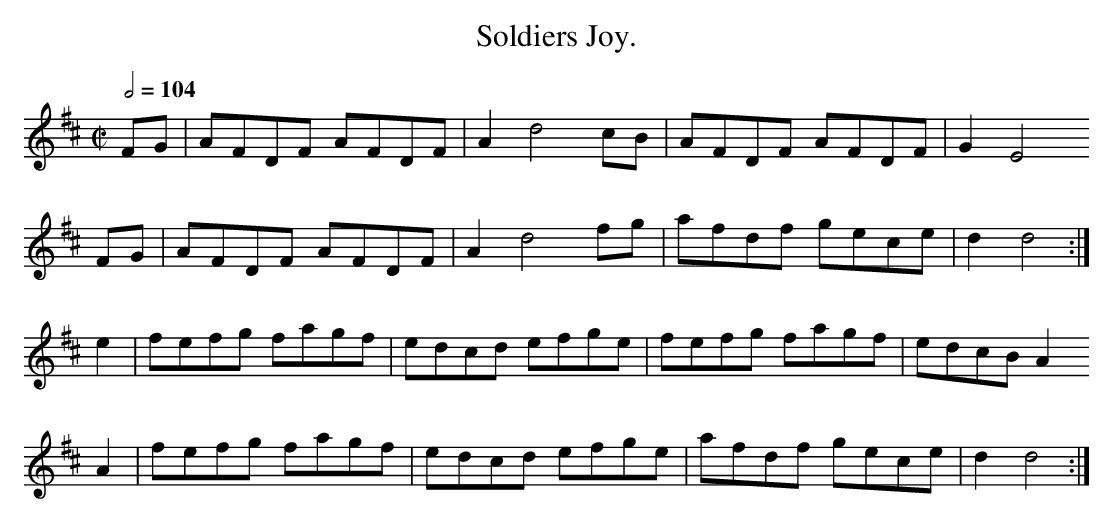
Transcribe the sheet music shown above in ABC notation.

X:1
T:Soldiers Joy.
M:C|
L:1/8
Q:1/2=104
K:D major
FG|AFDF AFDF|A2d4   cB|AFDF AFDF|G2E4
FG|AFDF AFDF|A2d4   fg|afdf gece|d2d4 :|
e2|fefg fagf|edcd efge|fefg fagf|edcB A2
A2|fefg fagf|edcd efge|afdf gece|d2d4 :|
